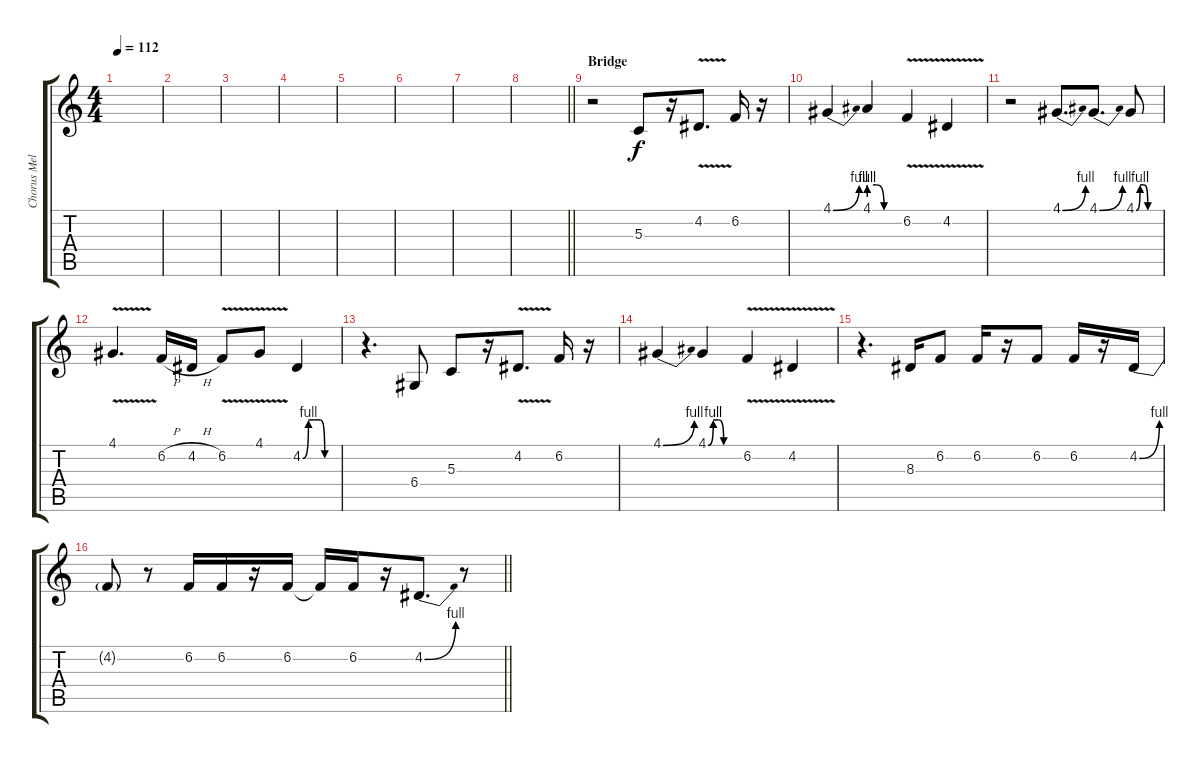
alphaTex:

\track ("Chorus Melody" "Chorus Mel") {instrument sopranosax}
\staff {score tabs}
\tuning (E4 B3 G3 D3 A2 E2) {hide}
\ts (4 4)
\tempo 112
\clef g2
\ks c
|
|
|
|
|
|
|
\barLineRight lightlight
|
\section ("" "Bridge")
r.2 5.3.8 r.16 4.2{v}.8{d} 6.2.16 r.16 |
4.1{be (bend 0 0 60 4)}.4 4.1{be (custom 0 4 15 4 30 0 60 0)}.4 6.2{v}.4 4.2{v}.4 |
r.2 4.1{be (bend 0 0 60 4)}.8{d} 4.1{be (bend 0 0 60 4)}.8{d} 4.1{be (custom 0 0 10 4 20 4 30 0 60 0)}.8 |
4.1{v}.4{d} 6.2{h}.16 4.2{h}.16 6.2{v}.8 4.1{v}.8 4.2{be (custom 0 0 10 4 20 4 30 4 38 0 60 0)}.4 |
r.4{d} 6.4.8 5.3.8 r.16 4.2{v}.8{d} 6.2.16 r.16 |
4.1{be (bend 0 0 60 4)}.4 4.1{be (custom 0 0 10 4 20 4 30 0 60 0)}.4 6.2{v}.4 4.2{v}.4 |
r.4{d} 8.3.16 6.2.8 6.2.16 r.16 6.2.8 6.2.16 r.16 4.2{be (bend 0 0 60 4)}.16 |
\barLineRight lightlight
4.2{t}.8 r.8 6.2.16 6.2.16 r.16 6.2.16 6.2{t}.16 6.2.16 r.16 4.2{be (bend 0 0 60 4)}.8{d} r.8
